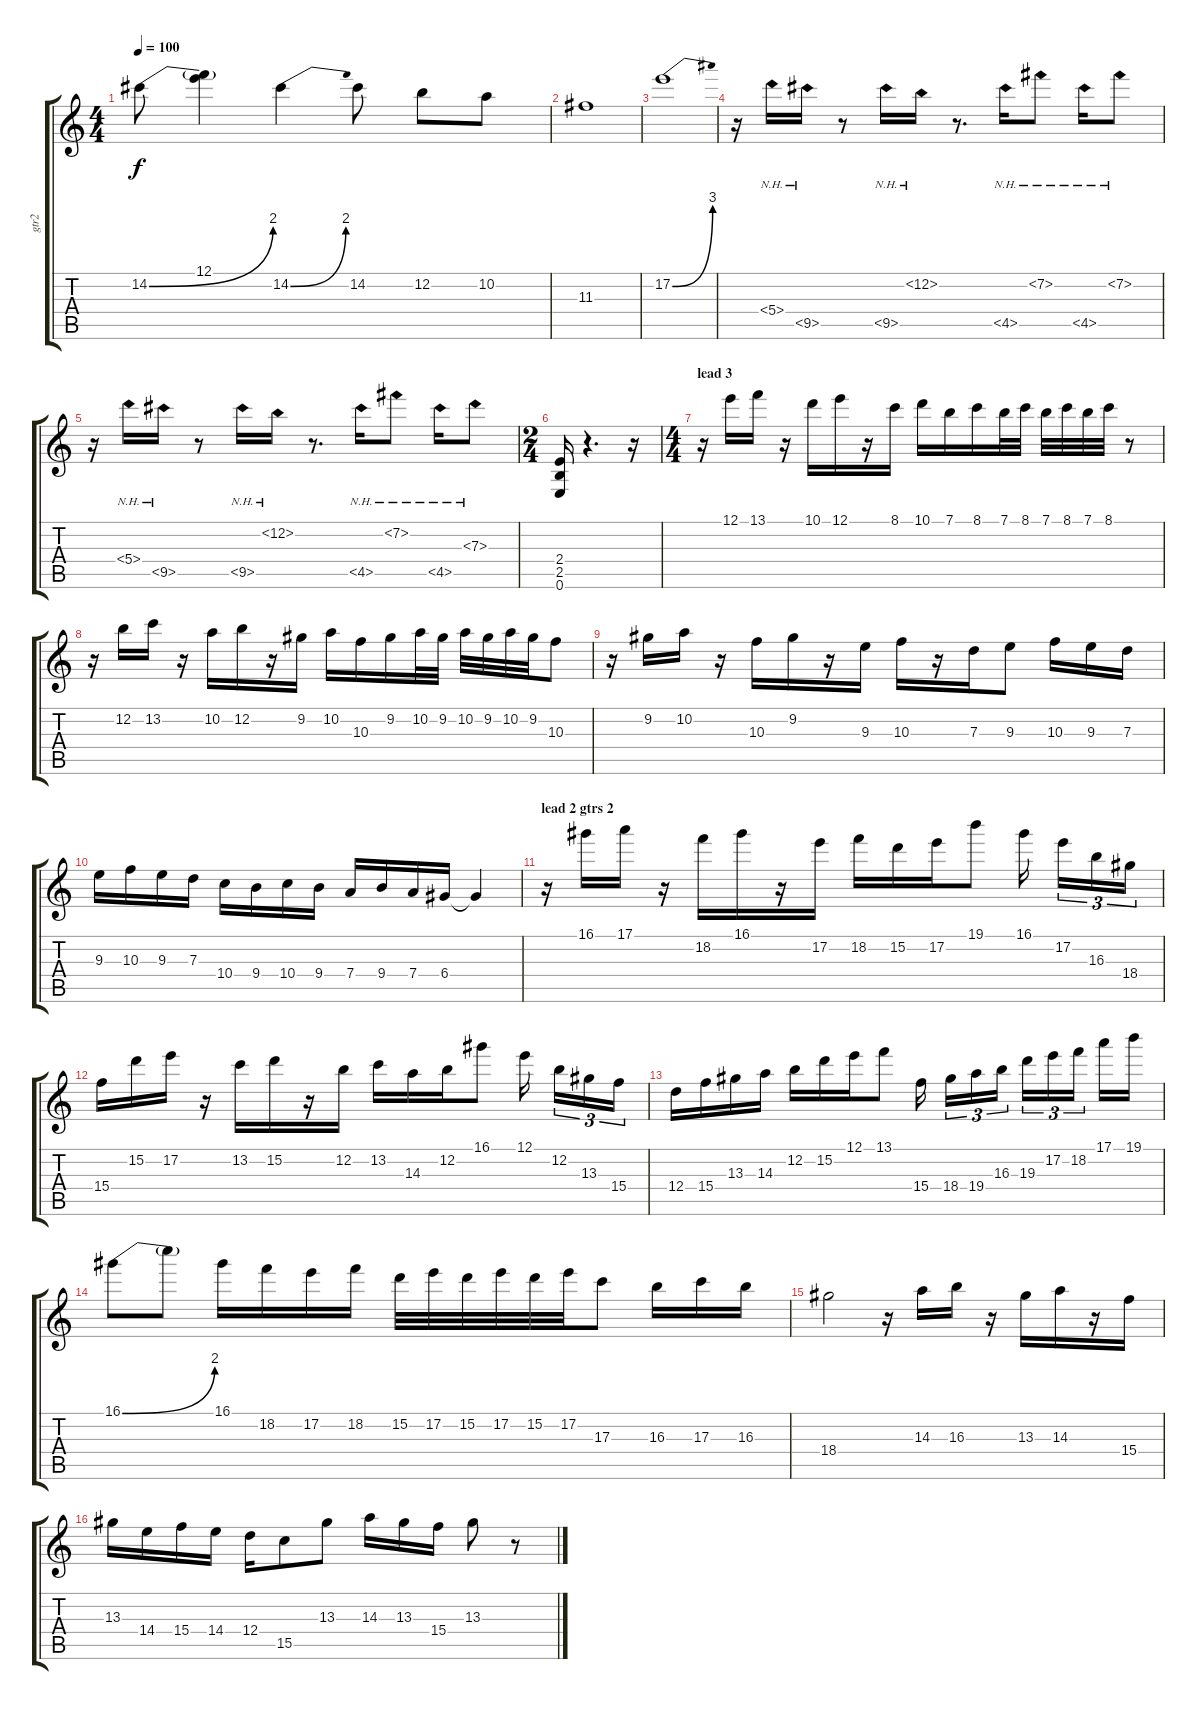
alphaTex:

\track ("gtr2" "gtr2") {instrument distortionguitar}
\staff {score tabs}
\tuning (E4 B3 G3 D3 A2 E2) {hide}
\ts (4 4)
\tempo 100
\clef g2
\ks c
14.2{be (bend 0 0 60 8)}.8{dy f} (12.1 14.2{t}).4 14.2{be (bend 0 0 60 8)}.4 14.2.8 12.2.8 10.2.8 |
11.3.1 |
17.2{be (bend 0 0 60 12)}.1 |
r.16 5.4{nh}.16 9.5{nh}.16 r.8 9.5{nh}.16 12.2{nh}.16 r.8{d} 4.5{nh}.16 7.2{nh}.8 4.5{nh}.16 7.2{nh}.8 |
r.16 5.4{nh}.16 9.5{nh}.16 r.8 9.5{nh}.16 12.2{nh}.16 r.8{d} 4.5{nh}.16 7.2{nh}.8 4.5{nh}.16 7.3{nh}.8 |
\ts (2 4)
(2.4 2.5 0.6).16 r.4{d} r.16 |
\ts (4 4)
\section ("" "lead 3")
r.16 12.1.16 13.1.16 r.16 10.1.16 12.1.16 r.16 8.1.16 10.1.16 7.1.16 8.1.16 7.1.32 8.1.32 7.1.32 8.1.32 7.1.32 8.1.32 r.8 |
r.16 12.2.16 13.2.16 r.16 10.2.16 12.2.16 r.16 9.2.16 10.2.16 10.3.16 9.2.16 10.2.32 9.2.32 10.2.32 9.2.32 10.2.32 9.2.32 10.3.8 |
r.16 9.2.16 10.2.16 r.16 10.3.16 9.2.16 r.16 9.3.16 10.3.16 r.16 7.3.16 9.3.8 10.3.16 9.3.16 7.3.16 |
9.3.16 10.3.16 9.3.16 7.3.16 10.4.16 9.4.16 10.4.16 9.4.16 7.4.16 9.4.16 7.4.16 6.4.16 6.4{t}.4 |
\section ("" "lead 2 gtrs 2")
r.16 16.1.16 17.1.16 r.16 18.2.16 16.1.16 r.16 17.2.16 18.2.16 15.2.16 17.2.16 19.1.8 16.1.16 17.2.16{tu (3 2)} 16.3.16{tu (3 2)} 18.4.16{tu (3 2)} |
15.4.16 15.2.16 17.2.16 r.16 13.2.16 15.2.16 r.16 12.2.16 13.2.16 14.3.16 12.2.16 16.1.8 12.1.16 12.2.16{tu (3 2)} 13.3.16{tu (3 2)} 15.4.16{tu (3 2)} |
12.4.16 15.4.16 13.3.16 14.3.16 12.2.16 15.2.16 12.1.16 13.1.8 15.4.16 18.4.16{tu (3 2)} 19.4.16{tu (3 2)} 16.3.16{tu (3 2)} 19.3.16{tu (3 2)} 17.2.16{tu (3 2)} 18.2.16{tu (3 2)} 17.1.16 19.1.16 |
16.1{be (bend 0 0 60 8)}.8 16.1{t}.8 16.1.16 18.2.16 17.2.16 18.2.16 15.2.32 17.2.32 15.2.32 17.2.32 15.2.32 17.2.32 17.3.8 16.3.16 17.3.16 16.3.16 |
18.4.2 r.16 14.3.16 16.3.16 r.16 13.3.16 14.3.16 r.16 15.4.16 |
13.3.16 14.4.16 15.4.16 14.4.16 12.4.16 15.5.8 13.3.8 14.3.16 13.3.16 15.4.16 13.3.8 r.8
